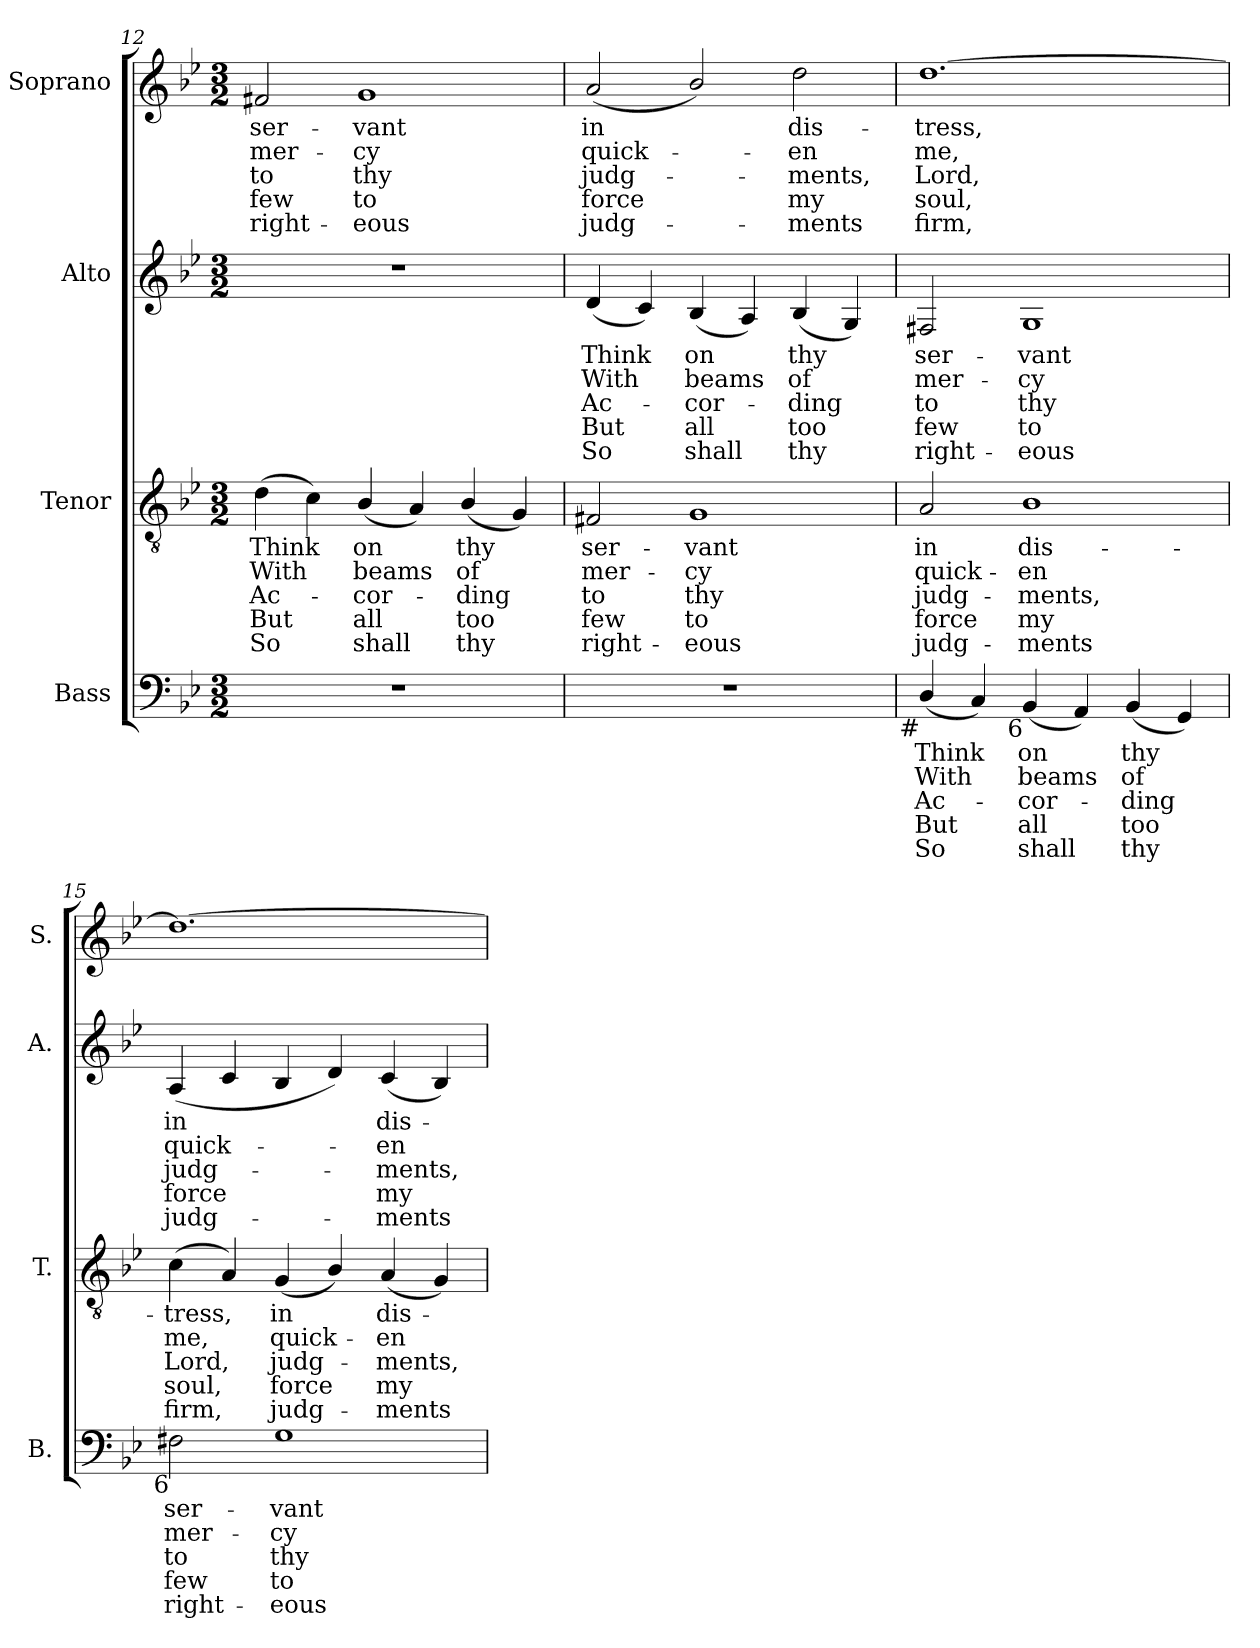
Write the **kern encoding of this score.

**kern	**text	**text	**text	**text	**text	**kern	**text	**text	**text	**text	**text	**kern	**text	**text	**text	**text	**text	**kern	**text	**text	**text	**text	**text
*part4	*part4	*part4	*part4	*part4	*part4	*part3	*part3	*part3	*part3	*part3	*part3	*part2	*part2	*part2	*part2	*part2	*part2	*part1	*part1	*part1	*part1	*part1	*part1
*staff4	*staff4	*staff4	*staff4	*staff4	*staff4	*staff3	*staff3	*staff3	*staff3	*staff3	*staff3	*staff2	*staff2	*staff2	*staff2	*staff2	*staff2	*staff1	*staff1	*staff1	*staff1	*staff1	*staff1
*I"Bass	*	*	*	*	*	*I"Tenor	*	*	*	*	*	*I"Alto	*	*	*	*	*	*I"Soprano	*	*	*	*	*
*I'B.	*	*	*	*	*	*I'T.	*	*	*	*	*	*I'A.	*	*	*	*	*	*I'S.	*	*	*	*	*
!!LO:PB:g=z
*clefF4	*	*	*	*	*	*clefGv2	*	*	*	*	*	*clefG2	*	*	*	*	*	*clefG2	*	*	*	*	*
*	*	*	*	*	*	*ITrd7c12	*	*	*	*	*	*	*	*	*	*	*	*	*	*	*	*	*
*k[b-e-]	*	*	*	*	*	*k[b-e-]	*	*	*	*	*	*k[b-e-]	*	*	*	*	*	*k[b-e-]	*	*	*	*	*
*g:	*	*	*	*	*	*g:	*	*	*	*	*	*g:	*	*	*	*	*	*g:	*	*	*	*	*
*M3/2	*	*	*	*	*	*M3/2	*	*	*	*	*	*M3/2	*	*	*	*	*	*M3/2	*	*	*	*	*
=12	=12	=12	=12	=12	=12	=12	=12	=12	=12	=12	=12	=12	=12	=12	=12	=12	=12	=12	=12	=12	=12	=12	=12
!LO:N:vis=1	!	!	!	!	!	!	!	!	!	!	!	!	!	!	!	!	!	!	!	!	!	!	!
!	!	!	!	!	!	!	!LO:LY:b:color=#000000	!LO:LY:b:color=#000000	!LO:LY:b:color=#000000	!LO:LY:b:color=#000000	!LO:LY:b:color=#000000	!LO:N:vis=1	!	!	!	!	!	!	!	!	!	!	!
!	!	!	!	!	!	!	!	!	!	!	!	!	!	!	!	!	!	!	!LO:LY:b:color=#000000	!LO:LY:b:color=#000000	!LO:LY:b:color=#000000	!LO:LY:b:color=#000000	!LO:LY:b:color=#000000
1.r	.	.	.	.	.	(4Di\	Think	With	Ac-	-But	So	1.r	.	.	.	.	.	2f#Xi/	ser-	mer-	to	few	right-
.	.	.	.	.	.	4Ci\)	.	.	.	.	.	.	.	.	.	.	.	.	.	.	.	.	.
!	!	!	!	!	!	!	!LO:LY:b:color=#000000	!LO:LY:b:color=#000000	!LO:LY:b:color=#000000	!LO:LY:b:color=#000000	!LO:LY:b:color=#000000	!	!	!	!	!	!	!	!	!	!	!	!
!	!	!	!	!	!	!	!	!	!	!	!	!	!	!	!	!	!	!	!LO:LY:b:color=#000000	!LO:LY:b:color=#000000	!LO:LY:b:color=#000000	!LO:LY:b:color=#000000	!LO:LY:b:color=#000000
.	.	.	.	.	.	(4BB-i/	on	beams	cor-	-all	shall	.	.	.	.	.	.	1gi	-vant	-cy	-thy	to	eous
.	.	.	.	.	.	4AAi/)	.	.	.	.	.	.	.	.	.	.	.	.	.	.	.	.	.
!	!	!	!	!	!	!	!LO:LY:b:color=#000000	!LO:LY:b:color=#000000	!LO:LY:b:color=#000000	!LO:LY:b:color=#000000	!LO:LY:b:color=#000000	!	!	!	!	!	!	!	!	!	!	!	!
.	.	.	.	.	.	(4BB-i/	thy	of	ding	too	thy	.	.	.	.	.	.	.	.	.	.	.	.
.	.	.	.	.	.	4GGi/)	.	.	.	.	.	.	.	.	.	.	.	.	.	.	.	.	.
=13	=13	=13	=13	=13	=13	=13	=13	=13	=13	=13	=13	=13	=13	=13	=13	=13	=13	=13	=13	=13	=13	=13	=13
!LO:N:vis=1	!	!	!	!	!	!	!	!	!	!	!	!	!	!	!	!	!	!	!	!	!	!	!
!	!	!	!	!	!	!	!LO:LY:b:color=#000000	!LO:LY:b:color=#000000	!LO:LY:b:color=#000000	!LO:LY:b:color=#000000	!LO:LY:b:color=#000000	!	!	!	!	!	!	!	!	!	!	!	!
!	!	!	!	!	!	!	!	!	!	!	!	!	!LO:LY:b:color=#000000	!LO:LY:b:color=#000000	!LO:LY:b:color=#000000	!LO:LY:b:color=#000000	!LO:LY:b:color=#000000	!	!	!	!	!	!
!	!	!	!	!	!	!	!	!	!	!	!	!	!	!	!	!	!	!	!LO:LY:b:color=#000000	!LO:LY:b:color=#000000	!LO:LY:b:color=#000000	!LO:LY:b:color=#000000	!LO:LY:b:color=#000000
1.r	.	.	.	.	.	2FF#Xi/	ser-	mer-	to	few	right-	(4di/	Think	With	Ac-	-But	So	(2ai/	in	quick-	judg-	-force	judg-
.	.	.	.	.	.	.	.	.	.	.	.	4ci/)	.	.	.	.	.	.	.	.	.	.	.
!	!	!	!	!	!	!	!LO:LY:b:color=#000000	!LO:LY:b:color=#000000	!LO:LY:b:color=#000000	!LO:LY:b:color=#000000	!LO:LY:b:color=#000000	!	!	!	!	!	!	!	!	!	!	!	!
!	!	!	!	!	!	!	!	!	!	!	!	!	!LO:LY:b:color=#000000	!LO:LY:b:color=#000000	!LO:LY:b:color=#000000	!LO:LY:b:color=#000000	!LO:LY:b:color=#000000	!	!	!	!	!	!
.	.	.	.	.	.	1GGi	-vant	-cy	-thy	to	eous	(4B-i/	on	beams	cor-	-all	shall	2b-i/)	.	.	.	.	.
.	.	.	.	.	.	.	.	.	.	.	.	4Ai/)	.	.	.	.	.	.	.	.	.	.	.
!	!	!	!	!	!	!	!	!	!	!	!	!	!LO:LY:b:color=#000000	!LO:LY:b:color=#000000	!LO:LY:b:color=#000000	!LO:LY:b:color=#000000	!LO:LY:b:color=#000000	!	!	!	!	!	!
!	!	!	!	!	!	!	!	!	!	!	!	!	!	!	!	!	!	!	!LO:LY:b:color=#000000	!LO:LY:b:color=#000000	!LO:LY:b:color=#000000	!LO:LY:b:color=#000000	!LO:LY:b:color=#000000
.	.	.	.	.	.	.	.	.	.	.	.	(4B-i/	thy	of	ding	too	thy	2ddi\	dis-	-en	-ments,	my	ments
.	.	.	.	.	.	.	.	.	.	.	.	4Gi/)	.	.	.	.	.	.	.	.	.	.	.
=14	=14	=14	=14	=14	=14	=14	=14	=14	=14	=14	=14	=14	=14	=14	=14	=14	=14	=14	=14	=14	=14	=14	=14
!	!LO:LY:b:color=#000000	!LO:LY:b:color=#000000	!LO:LY:b:color=#000000	!LO:LY:b:color=#000000	!LO:LY:b:color=#000000	!	!	!	!	!	!	!	!	!	!	!	!	!	!	!	!	!	!
!	!	!	!	!	!	!	!LO:LY:b:color=#000000	!LO:LY:b:color=#000000	!LO:LY:b:color=#000000	!LO:LY:b:color=#000000	!LO:LY:b:color=#000000	!	!	!	!	!	!	!	!	!	!	!	!
!	!	!	!	!	!	!	!	!	!	!	!	!	!LO:LY:b:color=#000000	!LO:LY:b:color=#000000	!LO:LY:b:color=#000000	!LO:LY:b:color=#000000	!LO:LY:b:color=#000000	!	!	!	!	!	!
!LO:TX:b:rj:t=#	!	!	!	!	!	!	!	!	!	!	!	!	!	!	!	!	!	!	!	!	!	!	!
!	!	!	!	!	!	!	!	!	!	!	!	!	!	!	!	!	!	!	!LO:LY:b:color=#000000	!LO:LY:b:color=#000000	!LO:LY:b:color=#000000	!LO:LY:b:color=#000000	!LO:LY:b:color=#000000
(4Di/	Think	With	Ac-	-But	So	2AAi/	in	quick-	judg-	-force	judg-	2F#Xi/	ser-	mer-	to	few	right-	[1.ddi	-tress,	me,	Lord,	soul,	firm,
4Ci/)	.	.	.	.	.	.	.	.	.	.	.	.	.	.	.	.	.	.	.	.	.	.	.
!	!LO:LY:b:color=#000000	!LO:LY:b:color=#000000	!LO:LY:b:color=#000000	!LO:LY:b:color=#000000	!LO:LY:b:color=#000000	!	!	!	!	!	!	!	!	!	!	!	!	!	!	!	!	!	!
!	!	!	!	!	!	!	!LO:LY:b:color=#000000	!LO:LY:b:color=#000000	!LO:LY:b:color=#000000	!LO:LY:b:color=#000000	!LO:LY:b:color=#000000	!	!	!	!	!	!	!	!	!	!	!	!
!LO:TX:b:rj:t=6	!	!	!	!	!	!	!	!	!	!	!	!	!	!	!	!	!	!	!	!	!	!	!
!	!	!	!	!	!	!	!	!	!	!	!	!	!LO:LY:b:color=#000000	!LO:LY:b:color=#000000	!LO:LY:b:color=#000000	!LO:LY:b:color=#000000	!LO:LY:b:color=#000000	!	!	!	!	!	!
(4BB-i/	on	beams	cor-	-all	shall	1BB-i	dis-	-en	-ments,	my	ments	1Gi	-vant	-cy	-thy	to	eous	.	.	.	.	.	.
4AAi/)	.	.	.	.	.	.	.	.	.	.	.	.	.	.	.	.	.	.	.	.	.	.	.
!	!LO:LY:b:color=#000000	!LO:LY:b:color=#000000	!LO:LY:b:color=#000000	!LO:LY:b:color=#000000	!LO:LY:b:color=#000000	!	!	!	!	!	!	!	!	!	!	!	!	!	!	!	!	!	!
(4BB-i/	thy	of	ding	too	thy	.	.	.	.	.	.	.	.	.	.	.	.	.	.	.	.	.	.
4GGi/)	.	.	.	.	.	.	.	.	.	.	.	.	.	.	.	.	.	.	.	.	.	.	.
=15	=15	=15	=15	=15	=15	=15	=15	=15	=15	=15	=15	=15	=15	=15	=15	=15	=15	=15	=15	=15	=15	=15	=15
!	!LO:LY:b:color=#000000	!LO:LY:b:color=#000000	!LO:LY:b:color=#000000	!LO:LY:b:color=#000000	!LO:LY:b:color=#000000	!	!	!	!	!	!	!	!	!	!	!	!	!	!	!	!	!	!
!	!	!	!	!	!	!	!LO:LY:b:color=#000000	!LO:LY:b:color=#000000	!LO:LY:b:color=#000000	!LO:LY:b:color=#000000	!LO:LY:b:color=#000000	!	!	!	!	!	!	!	!	!	!	!	!
!LO:TX:b:rj:t=6	!	!	!	!	!	!	!	!	!	!	!	!	!	!	!	!	!	!	!	!	!	!	!
!	!	!	!	!	!	!	!	!	!	!	!	!	!LO:LY:b:color=#000000	!LO:LY:b:color=#000000	!LO:LY:b:color=#000000	!LO:LY:b:color=#000000	!LO:LY:b:color=#000000	!	!	!	!	!	!
2F#Xi\	ser-	mer-	to	few	right-	(4Ci\	-tress,	me,	Lord,	soul,	firm,	(4Ai/	in	quick-	judg-	-force	judg-	1.ddi_	.	.	.	.	.
.	.	.	.	.	.	4AAi/)	.	.	.	.	.	4ci/	.	.	.	.	.	.	.	.	.	.	.
!	!LO:LY:b:color=#000000	!LO:LY:b:color=#000000	!LO:LY:b:color=#000000	!LO:LY:b:color=#000000	!LO:LY:b:color=#000000	!	!	!	!	!	!	!	!	!	!	!	!	!	!	!	!	!	!
!	!	!	!	!	!	!	!LO:LY:b:color=#000000	!LO:LY:b:color=#000000	!LO:LY:b:color=#000000	!LO:LY:b:color=#000000	!LO:LY:b:color=#000000	!	!	!	!	!	!	!	!	!	!	!	!
1Gi	-vant	-cy	-thy	to	eous	(4GGi/	in	quick-	judg-	-force	judg-	4B-i/	.	.	.	.	.	.	.	.	.	.	.
.	.	.	.	.	.	4BB-i/)	.	.	.	.	.	4di/)	.	.	.	.	.	.	.	.	.	.	.
!	!	!	!	!	!	!	!LO:LY:b:color=#000000	!LO:LY:b:color=#000000	!LO:LY:b:color=#000000	!LO:LY:b:color=#000000	!LO:LY:b:color=#000000	!	!	!	!	!	!	!	!	!	!	!	!
!	!	!	!	!	!	!	!	!	!	!	!	!	!LO:LY:b:color=#000000	!LO:LY:b:color=#000000	!LO:LY:b:color=#000000	!LO:LY:b:color=#000000	!LO:LY:b:color=#000000	!	!	!	!	!	!
.	.	.	.	.	.	(4AAi/	dis-	-en	-ments,	my	ments	(4ci/	dis-	-en	-ments,	my	ments	.	.	.	.	.	.
.	.	.	.	.	.	4GGi/)	.	.	.	.	.	4B-i/)	.	.	.	.	.	.	.	.	.	.	.
=	=	=	=	=	=	=	=	=	=	=	=	=	=	=	=	=	=	=	=	=	=	=	=
*-	*-	*-	*-	*-	*-	*-	*-	*-	*-	*-	*-	*-	*-	*-	*-	*-	*-	*-	*-	*-	*-	*-	*-
